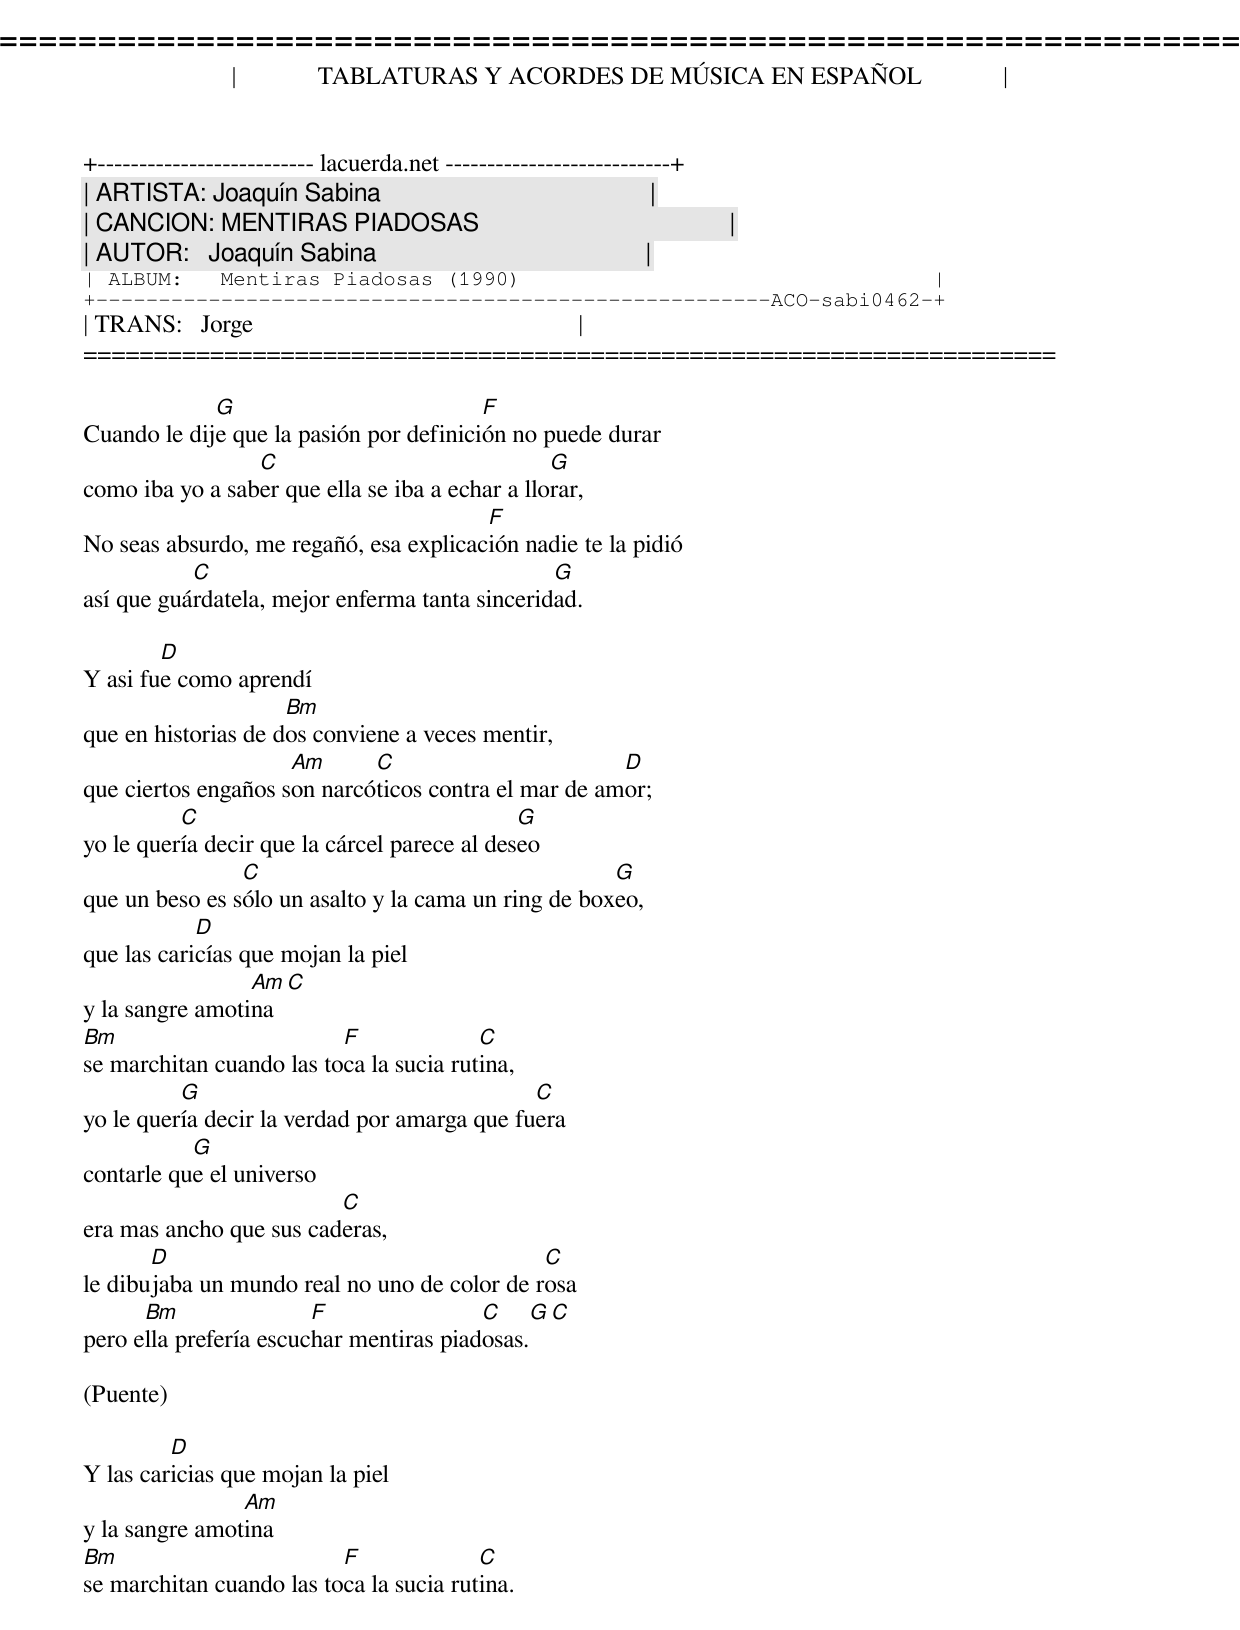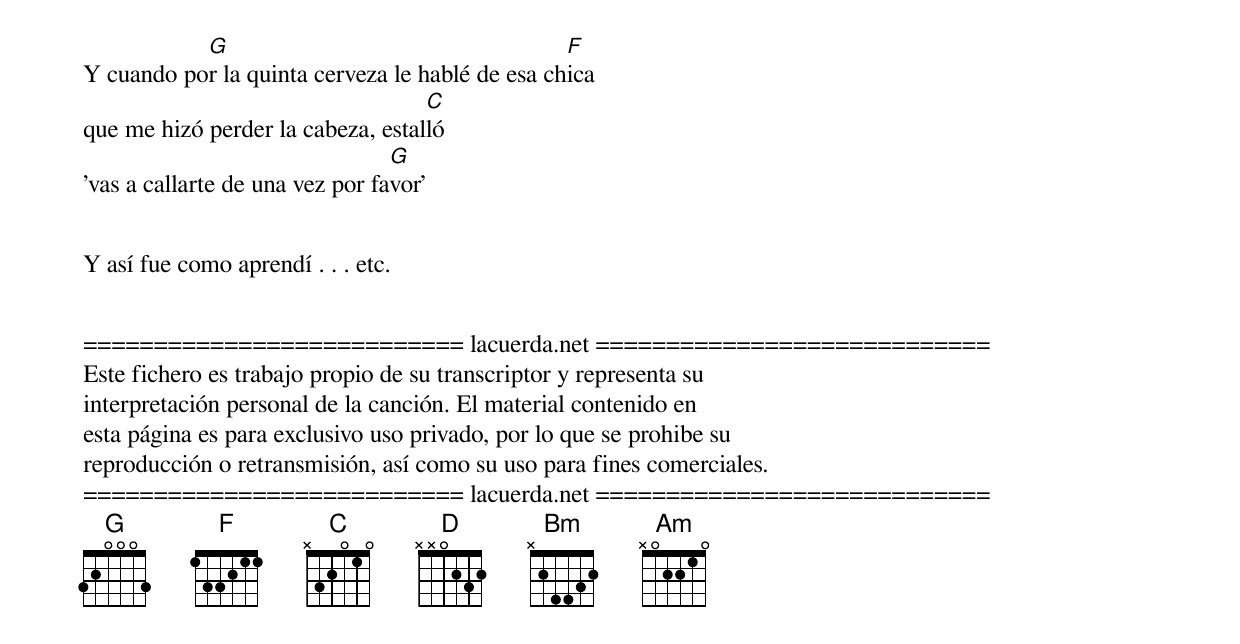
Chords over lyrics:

=====================================================================
|             TABLATURAS Y ACORDES DE MÚSICA EN ESPAÑOL             |
+-------------------------- lacuerda.net ---------------------------+
| ARTISTA: Joaquín Sabina                                           |
| CANCION: MENTIRAS PIADOSAS                                        |
| AUTOR:   Joaquín Sabina                                           |
| ALBUM:   Mentiras Piadosas (1990)                                 |
+------------------------------------------------------ACO-sabi0462-+
| TRANS:   Jorge                                                    |
=====================================================================

             G                           F
Cuando le dije que la pasión por definición no puede durar
                 C                               G
como iba yo a saber que ella se iba a echar a llorar,
                                        F
No seas absurdo, me regañó, esa explicación nadie te la pidió
           C                                    G
así que guárdatela, mejor enferma tanta sinceridad.

        D
Y asi fue como aprendí
                     Bm
que en historias de dos conviene a veces mentir,
                     Am      C                        D
que ciertos engaños son narcóticos contra el mar de amor;
          C                                   G
yo le quería decir que la cárcel parece al deseo
                C                                     G
que un beso es sólo un asalto y la cama un ring de boxeo,
            D
que las caricías que mojan la piel
                 Am   C
y la sangre amotina
Bm                        F              C
se marchitan cuando las toca la sucia rutina,
          G                                   C
yo le quería decir la verdad por amarga que fuera
           G
contarle que el universo
                         C
era mas ancho que sus caderas,
       D                                      C
le dibujaba un mundo real no uno de color de rosa
      Bm                F                C     G  C
pero ella prefería escuchar mentiras piadosas.

(Puente)

         D
Y las caricias que mojan la piel
                Am
y la sangre amotina
Bm                        F              C
se marchitan cuando las toca la sucia rutina.

           G                                     F
Y cuando por la quinta cerveza le hablé de esa chica
                                   C
que me hizó perder la cabeza, estalló
                                 G
'vas a callarte de una vez por favor'


Y así fue como aprendí . . . etc.


=========================== lacuerda.net ============================
Este fichero es trabajo propio de su transcriptor y representa su
interpretación personal de la canción. El material contenido en
esta página es para exclusivo uso privado, por lo que se prohibe su
reproducción o retransmisión, así como su uso para fines comerciales.
=========================== lacuerda.net ============================
